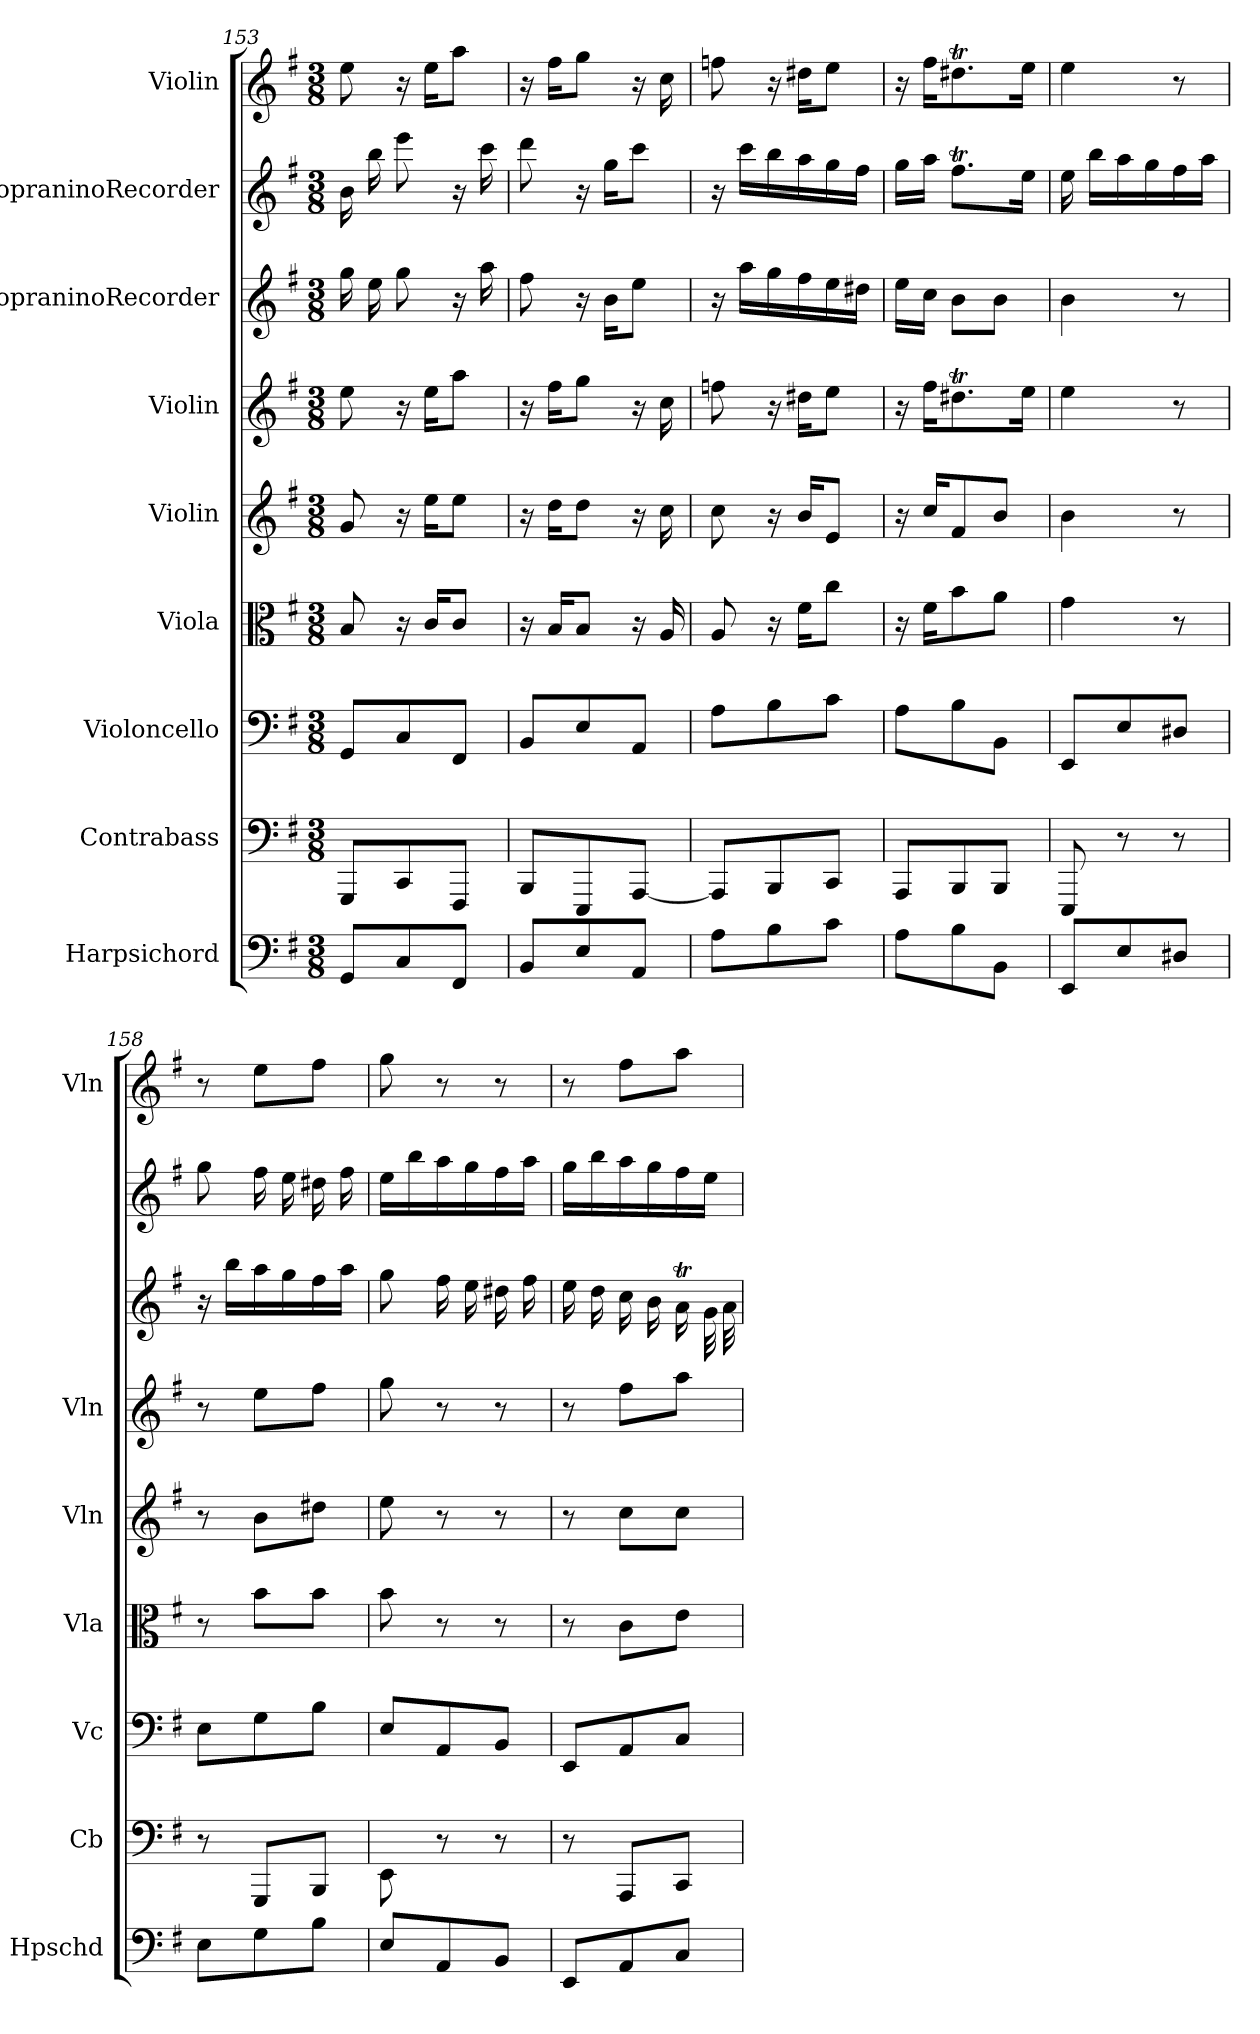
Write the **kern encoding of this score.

**kern	**kern	**kern	**kern	**kern	**kern	**kern	**kern	**kern
*part9	*part8	*part7	*part6	*part5	*part4	*part3	*part2	*part1
*staff9	*staff8	*staff7	*staff6	*staff5	*staff4	*staff3	*staff2	*staff1
*I"Harpsichord	*I"Contrabass	*I"Violoncello	*I"Viola	*I"Violin	*I"Violin	*I"SopraninoRecorder	*I"SopraninoRecorder	*I"Violin
*I'Hpschd	*I'Cb	*I'Vc	*I'Vla	*I'Vln	*I'Vln	*	*	*I'Vln
*clefF4	*clefF4	*clefF4	*clefC3	*clefG2	*clefG2	*clefG2	*clefG2	*clefG2
*k[f#]	*k[f#]	*k[f#]	*k[f#]	*k[f#]	*k[f#]	*k[f#]	*k[f#]	*k[f#]
*G:	*G:	*G:	*G:	*G:	*G:	*G:	*G:	*G:
*M3/8	*M3/8	*M3/8	*M3/8	*M3/8	*M3/8	*M3/8	*M3/8	*M3/8
=153	=153	=153	=153	=153	=153	=153	=153	=153
8GG/L	8GGG/L	8GG/L	8B/	8g/	8ee\	16gg\	16b\	8ee\
.	.	.	.	.	.	16ee\	16bb\	.
8C/	8CC/	8C/	16r	16r	16r	8gg\	8eee\	16r
.	.	.	16c/KL	16ee\KL	16ee\KL	.	.	16ee\KL
8FF#/J	8FFF#/J	8FF#/J	8c/J	8ee\J	8aa\J	16r	16r	8aa\J
.	.	.	.	.	.	16aa\	16ccc\	.
=154	=154	=154	=154	=154	=154	=154	=154	=154
8BB/L	8BBB/L	8BB/L	16r	16r	16r	8ff#\	8ddd\	16r
.	.	.	16B/KL	16dd\KL	16ff#\KL	.	.	16ff#\KL
8E/	8EEE/	8E/	8B/J	8dd\J	8gg\J	16r	16r	8gg\J
.	.	.	.	.	.	16b\KL	16gg\KL	.
8AA/J	[8AAA/J	8AA/J	16r	16r	16r	8ee\J	8ccc\J	16r
.	.	.	16A/	16cc\	16cc\	.	.	16cc\
=155	=155	=155	=155	=155	=155	=155	=155	=155
8A\L	8AAA/L]	8A\L	8A/	8cc\	8ffn\	16r	16r	8ffn\
.	.	.	.	.	.	16aa\LL	16ccc\LL	.
8B\	8BBB/	8B\	16r	16r	16r	16gg\	16bb\	16r
.	.	.	16f#\KL	16b/KL	16dd#X\KL	16ff#\	16aa\	16dd#X\KL
8c\J	8CC/J	8c\J	8cc\J	8e/J	8ee\J	16ee\	16gg\	8ee\J
.	.	.	.	.	.	16dd#X\JJ	16ff#\JJ	.
=156	=156	=156	=156	=156	=156	=156	=156	=156
8A\L	8AAA/L	8A\L	16r	16r	16r	16ee\LL	16gg\LL	16r
.	.	.	16f#\KL	16cc/KL	16ff#\KL	16cc\JJ	16aa\JJ	16ff#\KL
8B\	8BBB/	8B\	8b\	8f#/	8.dd#Xt\	8b\L	8.ff#t\L	8.dd#Xt\
8BB\J	8BBB/J	8BB\J	8a\J	8b/J	.	8b\J	.	.
.	.	.	.	.	16ee\Jk	.	16ee\Jk	16ee\Jk
=157	=157	=157	=157	=157	=157	=157	=157	=157
8EE/L	8EEE/	8EE/L	4g\	4b\	4ee\	4b\	16ee\	4ee\
.	.	.	.	.	.	.	16bb\LL	.
8E/	8r	8E/	.	.	.	.	16aa\	.
.	.	.	.	.	.	.	16gg\	.
8D#X/J	8r	8D#X/J	8r	8r	8r	8r	16ff#\	8r
.	.	.	.	.	.	.	16aa\JJ	.
=158	=158	=158	=158	=158	=158	=158	=158	=158
8E\L	8r	8E\L	8r	8r	8r	16r	8gg\	8r
.	.	.	.	.	.	16bb\LL	.	.
8G\	8GGG/L	8G\	8b\L	8b\L	8ee\L	16aa\	16ff#\	8ee\L
.	.	.	.	.	.	16gg\	16ee\	.
8B\J	8BBB/J	8B\J	8b\J	8dd#X\J	8ff#\J	16ff#\	16dd#X\	8ff#\J
.	.	.	.	.	.	16aa\JJ	16ff#\	.
=159	=159	=159	=159	=159	=159	=159	=159	=159
8E/L	8EE\	8E/L	8b\	8ee\	8gg\	8gg\	16ee\LL	8gg\
.	.	.	.	.	.	.	16bb\	.
8AA/	8r	8AA/	8r	8r	8r	16ff#\	16aa\	8r
.	.	.	.	.	.	16ee\	16gg\	.
8BB/J	8r	8BB/J	8r	8r	8r	16dd#X\	16ff#\	8r
.	.	.	.	.	.	16ff#\	16aa\JJ	.
=160	=160	=160	=160	=160	=160	=160	=160	=160
8EE/L	8r	8EE/L	8r	8r	8r	16ee\	16gg\LL	8r
.	.	.	.	.	.	16dd\	16bb\	.
8AA/	8AAA/L	8AA/	8c\L	8cc\L	8ff#\L	16cc\	16aa\	8ff#\L
.	.	.	.	.	.	16b\	16gg\	.
8C/J	8CC/J	8C/J	8e\J	8cc\J	8aa\J	16aT\	16ff#\	8aa\J
.	.	.	.	.	.	32g\	16ee\JJ	.
.	.	.	.	.	.	32a\	.	.
=	=	=	=	=	=	=	=	=
*-	*-	*-	*-	*-	*-	*-	*-	*-
